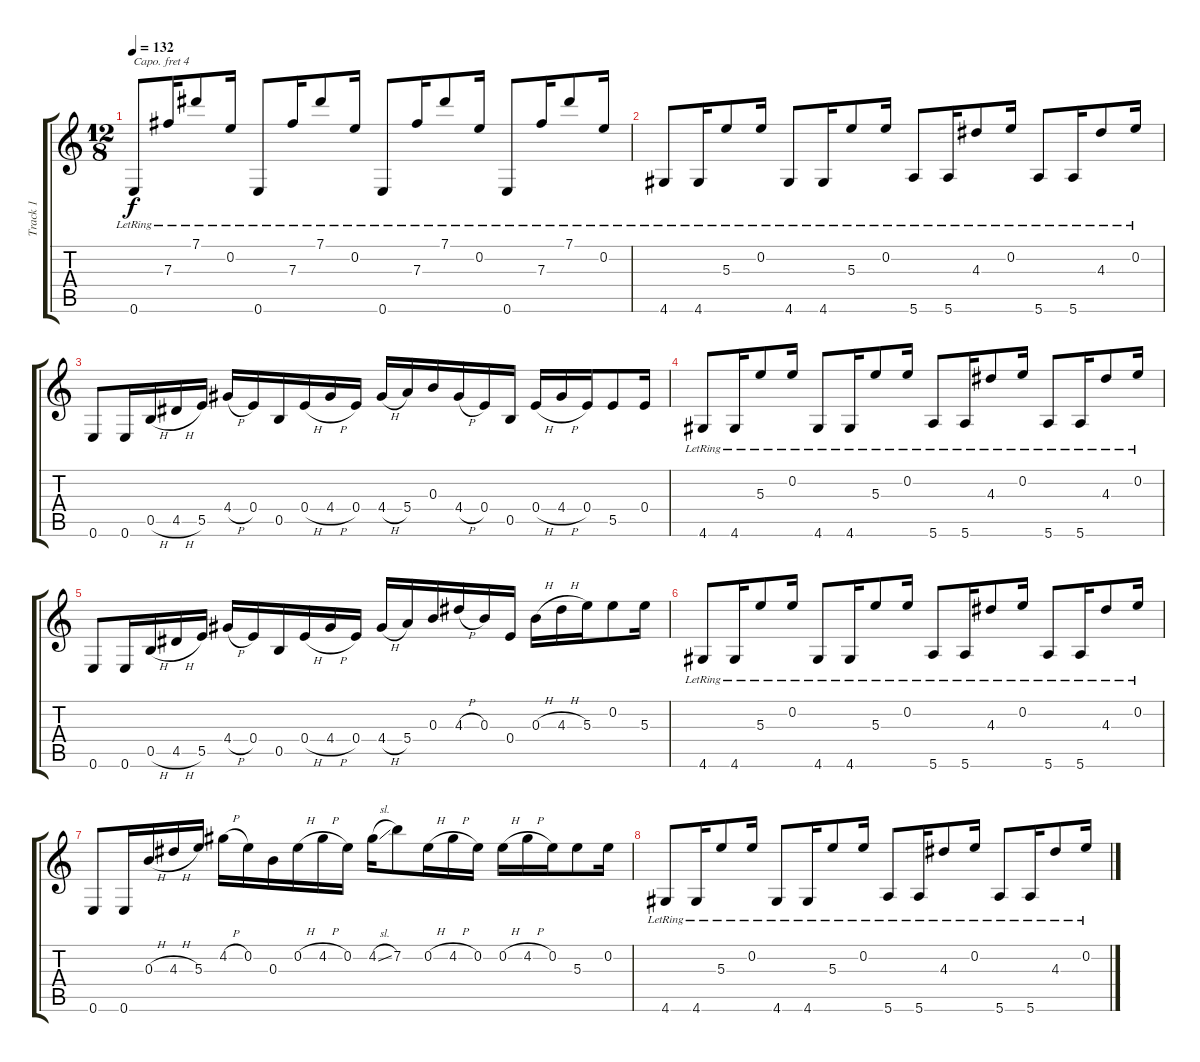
\track ("Track 1" "Track 1") {instrument acousticguitarsteel}
\staff {score tabs}
\capo 4
\tuning (E4 C4 G3 C3 G2 C2) {hide}
\ts (12 8)
\tempo 132
\clef g2
\ks c
0.6{lr}.8{dy f} 7.3{lr}.16 7.1{lr}.8 0.2{lr}.16 0.6{lr}.8 7.3{lr}.16 7.1{lr}.8 0.2{lr}.16 0.6{lr}.8 7.3{lr}.16 7.1{lr}.8 0.2{lr}.16 0.6{lr}.8 7.3{lr}.16 7.1{lr}.8 0.2{lr}.16 |
4.6{lr}.8 4.6{lr}.16 5.3{lr}.8 0.2{lr}.16 4.6{lr}.8 4.6{lr}.16 5.3{lr}.8 0.2{lr}.16 5.6{lr}.8 5.6{lr}.16 4.3{lr}.8 0.2{lr}.16 5.6{lr}.8 5.6{lr}.16 4.3{lr}.8 0.2{lr}.16 |
0.6.8 0.6.16 0.5{h}.16 4.5{h}.16 5.5.16 4.4{h}.16 0.4.16 0.5.16 0.4{h}.16 4.4{h}.16 0.4.16 4.4{h}.16 5.4.16 0.3.16 4.4{h}.16 0.4.16 0.5.16 0.4{h}.16 4.4{h}.16 0.4.16 5.5.8 0.4.16 |
4.6{lr}.8 4.6{lr}.16 5.3{lr}.8 0.2{lr}.16 4.6{lr}.8 4.6{lr}.16 5.3{lr}.8 0.2{lr}.16 5.6{lr}.8 5.6{lr}.16 4.3{lr}.8 0.2{lr}.16 5.6{lr}.8 5.6{lr}.16 4.3{lr}.8 0.2{lr}.16 |
0.6.8 0.6.16 0.5{h}.16 4.5{h}.16 5.5.16 4.4{h}.16 0.4.16 0.5.16 0.4{h}.16 4.4{h}.16 0.4.16 4.4{h}.16 5.4.16 0.3.16 4.3{h}.16 0.3.16 0.4.16 0.3{h}.16 4.3{h}.16 5.3.16 0.2.8 5.3.16 |
4.6{lr}.8 4.6{lr}.16 5.3{lr}.8 0.2{lr}.16 4.6{lr}.8 4.6{lr}.16 5.3{lr}.8 0.2{lr}.16 5.6{lr}.8 5.6{lr}.16 4.3{lr}.8 0.2{lr}.16 5.6{lr}.8 5.6{lr}.16 4.3{lr}.8 0.2{lr}.16 |
0.6.8 0.6.16 0.3{h}.16 4.3{h}.16 5.3.16 4.2{h}.16 0.2.16 0.3.16 0.2{h}.16 4.2{h}.16 0.2.16 4.2{sl}.16 7.2.8 0.2{h}.16 4.2{h}.16 0.2.16 0.2{h}.16 4.2{h}.16 0.2.16 5.3.8 0.2.16 |
4.6{lr}.8 4.6{lr}.16 5.3{lr}.8 0.2{lr}.16 4.6{lr}.8 4.6{lr}.16 5.3{lr}.8 0.2{lr}.16 5.6{lr}.8 5.6{lr}.16 4.3{lr}.8 0.2{lr}.16 5.6{lr}.8 5.6{lr}.16 4.3{lr}.8 0.2{lr}.16
